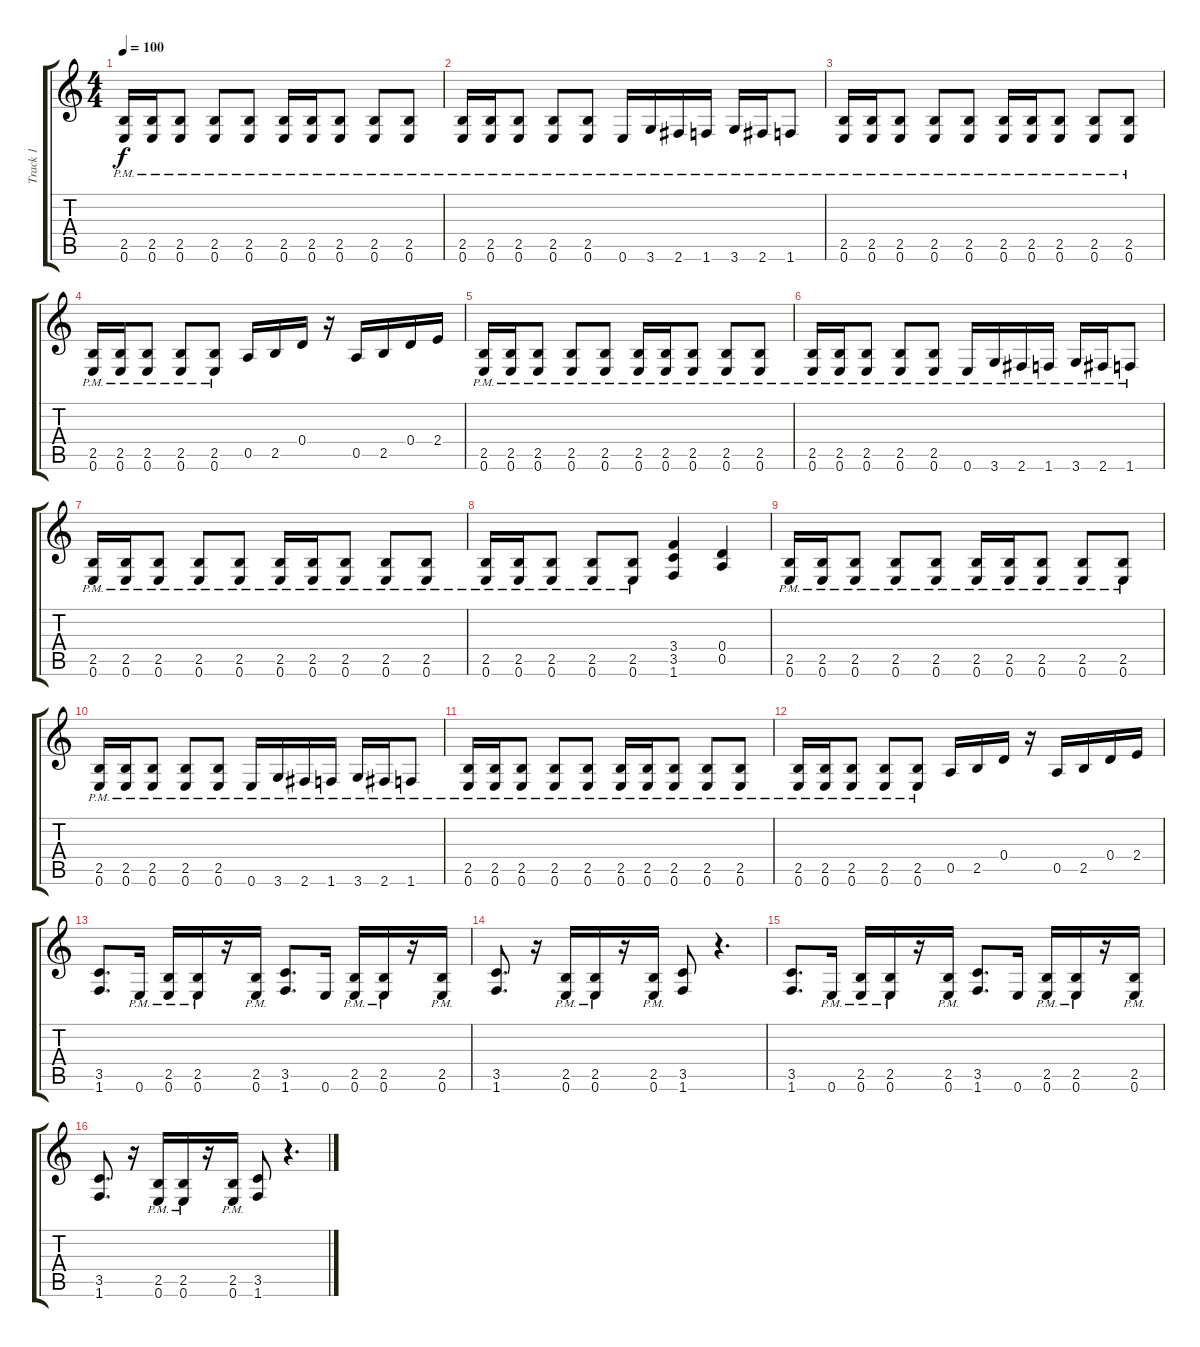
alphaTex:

\track ("Track 1" "Track 1") {instrument distortionguitar}
\staff {score tabs}
\tuning (E4 B3 G3 D3 A2 E2) {hide}
\ts (4 4)
\tempo 100
\clef g2
\ks c
(2.5{pm} 0.6{pm}).16{dy f} (2.5{pm} 0.6{pm}).16 (2.5{pm} 0.6{pm}).8 (2.5{pm} 0.6{pm}).8 (2.5{pm} 0.6{pm}).8 (2.5{pm} 0.6{pm}).16 (2.5{pm} 0.6{pm}).16 (2.5{pm} 0.6{pm}).8 (2.5{pm} 0.6{pm}).8 (2.5{pm} 0.6{pm}).8 |
(2.5{pm} 0.6{pm}).16 (2.5{pm} 0.6{pm}).16 (2.5{pm} 0.6{pm}).8 (2.5{pm} 0.6{pm}).8 (2.5{pm} 0.6{pm}).8 0.6{pm}.16 3.6{pm}.16 2.6{pm}.16 1.6{pm}.16 3.6{pm}.16 2.6{pm}.16 1.6{pm}.8 |
(2.5{pm} 0.6{pm}).16 (2.5{pm} 0.6{pm}).16 (2.5{pm} 0.6{pm}).8 (2.5{pm} 0.6{pm}).8 (2.5{pm} 0.6{pm}).8 (2.5{pm} 0.6{pm}).16 (2.5{pm} 0.6{pm}).16 (2.5{pm} 0.6{pm}).8 (2.5{pm} 0.6{pm}).8 (2.5{pm} 0.6{pm}).8 |
(2.5{pm} 0.6{pm}).16 (2.5{pm} 0.6{pm}).16 (2.5{pm} 0.6{pm}).8 (2.5{pm} 0.6{pm}).8 (2.5{pm} 0.6{pm}).8 0.5.16 2.5.16 0.4.16 r.16 0.5.16 2.5.16 0.4.16 2.4.16 |
(2.5{pm} 0.6{pm}).16 (2.5{pm} 0.6{pm}).16 (2.5{pm} 0.6{pm}).8 (2.5{pm} 0.6{pm}).8 (2.5{pm} 0.6{pm}).8 (2.5{pm} 0.6{pm}).16 (2.5{pm} 0.6{pm}).16 (2.5{pm} 0.6{pm}).8 (2.5{pm} 0.6{pm}).8 (2.5{pm} 0.6{pm}).8 |
(2.5{pm} 0.6{pm}).16 (2.5{pm} 0.6{pm}).16 (2.5{pm} 0.6{pm}).8 (2.5{pm} 0.6{pm}).8 (2.5{pm} 0.6{pm}).8 0.6{pm}.16 3.6{pm}.16 2.6{pm}.16 1.6{pm}.16 3.6{pm}.16 2.6{pm}.16 1.6{pm}.8 |
(2.5{pm} 0.6{pm}).16 (2.5{pm} 0.6{pm}).16 (2.5{pm} 0.6{pm}).8 (2.5{pm} 0.6{pm}).8 (2.5{pm} 0.6{pm}).8 (2.5{pm} 0.6{pm}).16 (2.5{pm} 0.6{pm}).16 (2.5{pm} 0.6{pm}).8 (2.5{pm} 0.6{pm}).8 (2.5{pm} 0.6{pm}).8 |
(2.5{pm} 0.6{pm}).16 (2.5{pm} 0.6{pm}).16 (2.5{pm} 0.6{pm}).8 (2.5{pm} 0.6{pm}).8 (2.5{pm} 0.6{pm}).8 (3.4 3.5 1.6).4 (0.4 0.5).4 |
(2.5{pm} 0.6{pm}).16 (2.5{pm} 0.6{pm}).16 (2.5{pm} 0.6{pm}).8 (2.5{pm} 0.6{pm}).8 (2.5{pm} 0.6{pm}).8 (2.5{pm} 0.6{pm}).16 (2.5{pm} 0.6{pm}).16 (2.5{pm} 0.6{pm}).8 (2.5{pm} 0.6{pm}).8 (2.5{pm} 0.6{pm}).8 |
(2.5{pm} 0.6{pm}).16 (2.5{pm} 0.6{pm}).16 (2.5{pm} 0.6{pm}).8 (2.5{pm} 0.6{pm}).8 (2.5{pm} 0.6{pm}).8 0.6{pm}.16 3.6{pm}.16 2.6{pm}.16 1.6{pm}.16 3.6{pm}.16 2.6{pm}.16 1.6{pm}.8 |
(2.5{pm} 0.6{pm}).16 (2.5{pm} 0.6{pm}).16 (2.5{pm} 0.6{pm}).8 (2.5{pm} 0.6{pm}).8 (2.5{pm} 0.6{pm}).8 (2.5{pm} 0.6{pm}).16 (2.5{pm} 0.6{pm}).16 (2.5{pm} 0.6{pm}).8 (2.5{pm} 0.6{pm}).8 (2.5{pm} 0.6{pm}).8 |
(2.5{pm} 0.6{pm}).16 (2.5{pm} 0.6{pm}).16 (2.5{pm} 0.6{pm}).8 (2.5{pm} 0.6{pm}).8 (2.5{pm} 0.6{pm}).8 0.5.16 2.5.16 0.4.16 r.16 0.5.16 2.5.16 0.4.16 2.4.16 |
(3.5 1.6).8{d} 0.6{pm}.16 (2.5{pm} 0.6{pm}).16 (2.5{pm} 0.6{pm}).16 r.16 (2.5{pm} 0.6{pm}).16 (3.5 1.6).8{d} 0.6.16 (2.5{pm} 0.6{pm}).16 (2.5{pm} 0.6{pm}).16 r.16 (2.5{pm} 0.6{pm}).16 |
(3.5 1.6).8{d} r.16 (2.5{pm} 0.6{pm}).16 (2.5{pm} 0.6{pm}).16 r.16 (2.5{pm} 0.6{pm}).16 (3.5 1.6).8 r.4{d} |
(3.5 1.6).8{d} 0.6{pm}.16 (2.5{pm} 0.6{pm}).16 (2.5{pm} 0.6{pm}).16 r.16 (2.5{pm} 0.6{pm}).16 (3.5 1.6).8{d} 0.6.16 (2.5{pm} 0.6{pm}).16 (2.5{pm} 0.6{pm}).16 r.16 (2.5{pm} 0.6{pm}).16 |
(3.5 1.6).8{d} r.16 (2.5{pm} 0.6{pm}).16 (2.5{pm} 0.6{pm}).16 r.16 (2.5{pm} 0.6{pm}).16 (3.5 1.6).8 r.4{d}
